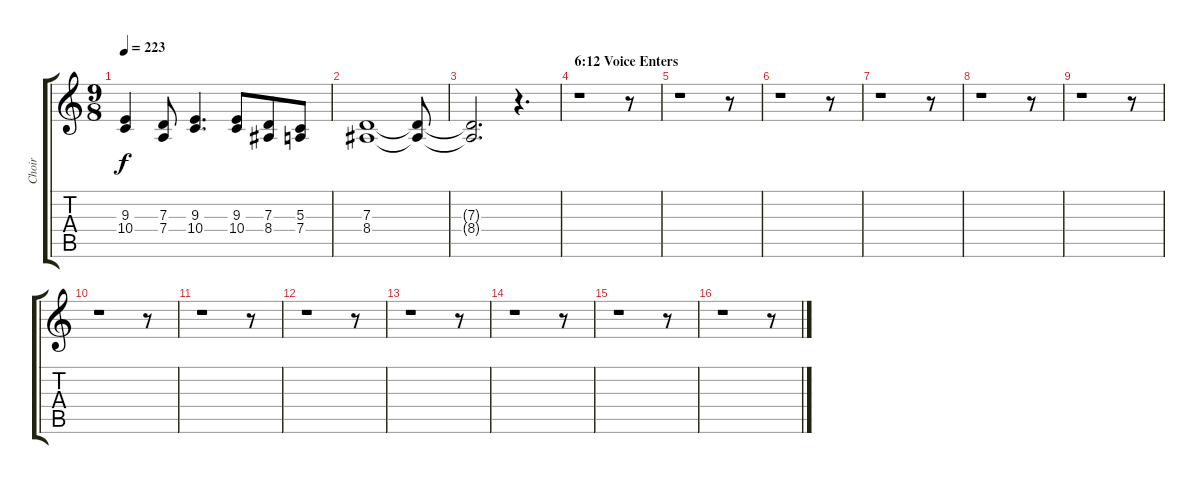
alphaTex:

\track ("Choir" "Choir") {instrument choiraahs}
\staff {score tabs}
\tuning (E4 B3 G3 D3 A2 E2) {hide}
\ts (9 8)
\tempo 223
\clef g2
\ks c
(9.3 10.4).4{dy f} (7.3 7.4).8 (9.3 10.4).4{d} (9.3 10.4).8 (7.3 8.4).8 (5.3 7.4).8 |
(7.3 8.4).1 (7.3{t} 8.4{t}).8 |
(7.3{t} 8.4{t}).2{d} r.4{d} |
\section ("" "6:12 Voice Enters")
r.1 r.8 |
r.1 r.8 |
r.1 r.8 |
r.1 r.8 |
r.1 r.8 |
r.1 r.8 |
r.1 r.8 |
r.1 r.8 |
r.1 r.8 |
r.1 r.8 |
r.1 r.8 |
r.1 r.8 |
r.1 r.8
